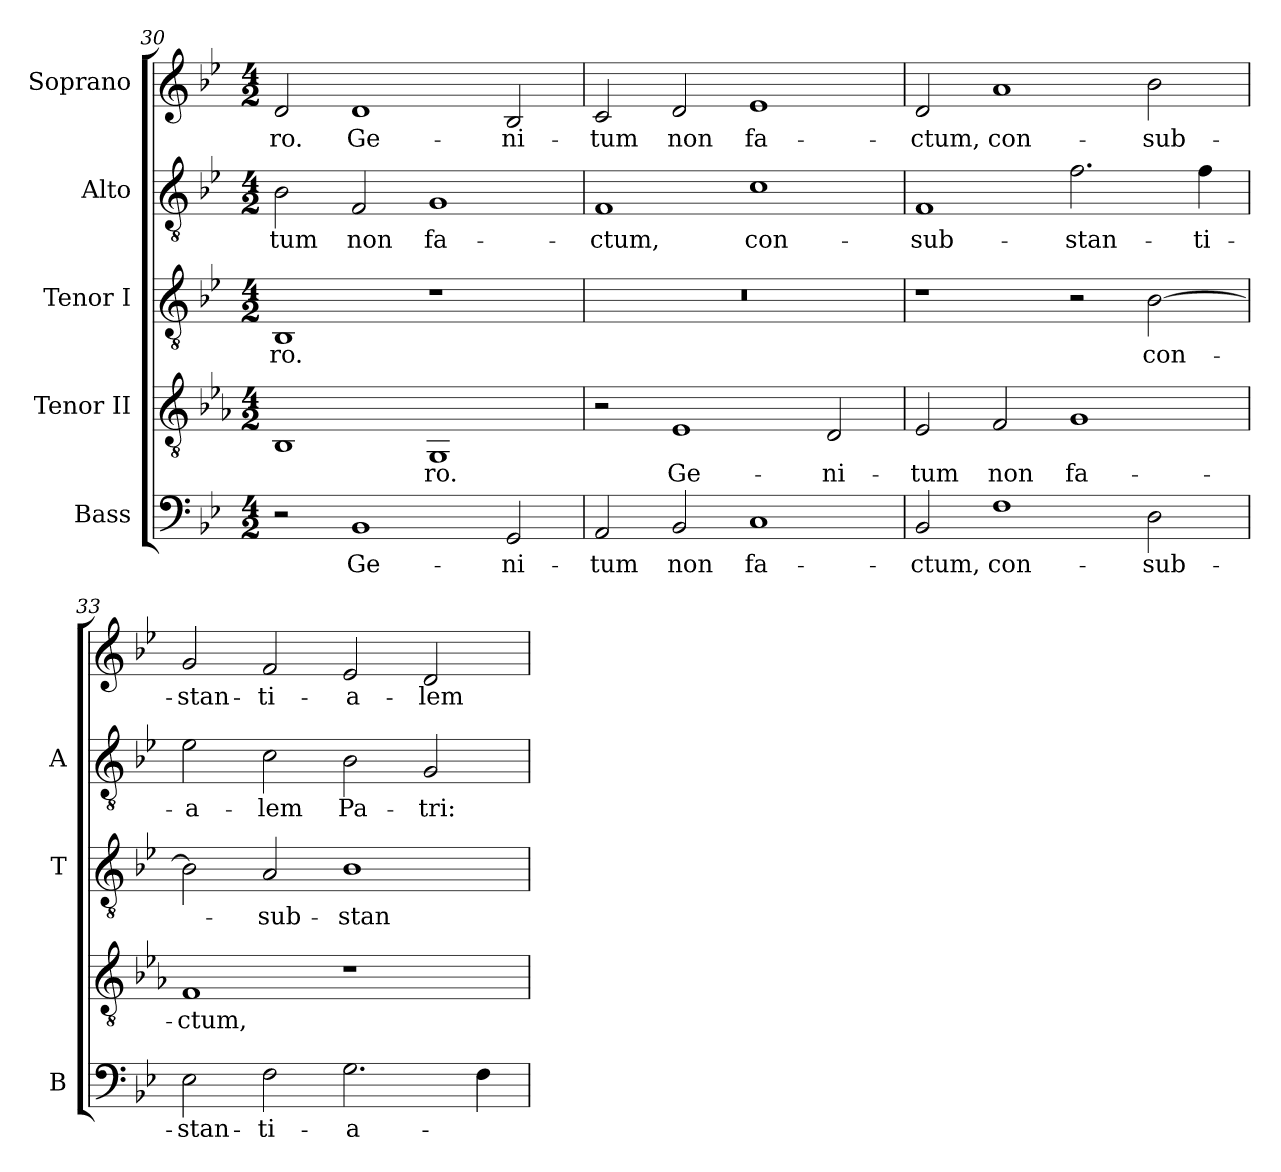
**kern	**text	**kern	**text	**kern	**text	**kern	**text	**kern	**text
*part5	*part5	*part4	*part4	*part3	*part3	*part2	*part2	*part1	*part1
*staff5	*staff5	*staff4	*staff4	*staff3	*staff3	*staff2	*staff2	*staff1	*staff1
*I"Bass	*	*I"Tenor II	*	*I"Tenor I	*	*I"Alto	*	*I"Soprano	*
*I'B	*	*	*	*I'T	*	*I'A	*	*	*
!!LO:PB:g=z
*clefF4	*	*clefGv2	*	*clefGv2	*	*clefGv2	*	*clefG2	*
*	*	*ITrd-4c-7	*	*	*	*	*	*	*
*k[b-e-]	*	*k[b-e-]	*	*k[b-e-]	*	*k[b-e-]	*	*k[b-e-]	*
*B-:	*	*B-:	*	*B-:	*	*B-:	*	*B-:	*
*M4/2	*	*M4/2	*	*M4/2	*	*M4/2	*	*M4/2	*
=30	=30	=30	=30	=30	=30	=30	=30	=30	=30
!	!	!	!	!	!LO:LY:b:color=#000000	!	!	!	!
!	!	!	!	!	!	!	!LO:LY:b:color=#000000	!	!
!	!	!	!	!	!	!	!	!	!LO:LY:b:color=#000000
2r	.	1Fi	.	1BB-i	-ro.	2B-i\	-tum	2di/	-ro.
!	!LO:LY:b:color=#000000	!	!	!	!	!	!	!	!
!	!	!	!	!	!	!	!LO:LY:b:color=#000000	!	!
!	!	!	!	!	!	!	!	!	!LO:LY:b:color=#000000
1BB-i	Ge-	.	.	.	.	2Fi/	non	1di	Ge-
!	!	!	!LO:LY:b:color=#000000	!	!	!	!	!	!
!	!	!	!	!	!	!	!LO:LY:b:color=#000000	!	!
.	.	1Di	-ro.	1r	.	1Gi	fa-	.	.
!	!LO:LY:b:color=#000000	!	!	!	!	!	!	!	!
!	!	!	!	!	!	!	!	!	!LO:LY:b:color=#000000
2GGi/	-ni-	.	.	.	.	.	.	2B-i/	-ni-
=31	=31	=31	=31	=31	=31	=31	=31	=31	=31
!	!LO:LY:b:color=#000000	!	!	!LO:N:vis=1	!	!	!	!	!
!	!	!	!	!	!	!	!LO:LY:b:color=#000000	!	!
!	!	!	!	!	!	!	!	!	!LO:LY:b:color=#000000
2AAi/	-tum	2r	.	0r	.	1Fi	-ctum,	2ci/	-tum
!	!LO:LY:b:color=#000000	!	!	!	!	!	!	!	!
!	!	!	!LO:LY:b:color=#000000	!	!	!	!	!	!
!	!	!	!	!	!	!	!	!	!LO:LY:b:color=#000000
2BB-i/	non	1B-i	Ge-	.	.	.	.	2di/	non
!	!LO:LY:b:color=#000000	!	!	!	!	!	!	!	!
!	!	!	!	!	!	!	!LO:LY:b:color=#000000	!	!
!	!	!	!	!	!	!	!	!	!LO:LY:b:color=#000000
1Ci	fa-	.	.	.	.	1ci	con-	1e-i	fa-
!	!	!	!LO:LY:b:color=#000000	!	!	!	!	!	!
.	.	2Ai/	-ni-	.	.	.	.	.	.
=32	=32	=32	=32	=32	=32	=32	=32	=32	=32
!	!LO:LY:b:color=#000000	!	!	!	!	!	!	!	!
!	!	!	!LO:LY:b:color=#000000	!	!	!	!	!	!
!	!	!	!	!	!	!	!LO:LY:b:color=#000000	!	!
!	!	!	!	!	!	!	!	!	!LO:LY:b:color=#000000
2BB-i/	-ctum,	2B-i/	-tum	1r	.	1Fi	-sub-	2di/	-ctum,
!	!LO:LY:b:color=#000000	!	!	!	!	!	!	!	!
!	!	!	!LO:LY:b:color=#000000	!	!	!	!	!	!
!	!	!	!	!	!	!	!	!	!LO:LY:b:color=#000000
1Fi	con-	2ci/	non	.	.	.	.	1ai	con-
!	!	!	!LO:LY:b:color=#000000	!	!	!	!	!	!
!	!	!	!	!	!	!	!LO:LY:b:color=#000000	!	!
.	.	1di	fa-	2r	.	2.fi\	-stan-	.	.
!	!LO:LY:b:color=#000000	!	!	!	!	!	!	!	!
!	!	!	!	!	!LO:LY:b:color=#000000	!	!	!	!
!	!	!	!	!	!	!	!	!	!LO:LY:b:color=#000000
2Di\	-sub-	.	.	[>2B-i\	con-	.	.	2b-i\	-sub-
!	!	!	!	!	!	!	!LO:LY:b:color=#000000	!	!
.	.	.	.	.	.	4fi\	-ti-	.	.
=33	=33	=33	=33	=33	=33	=33	=33	=33	=33
!	!LO:LY:b:color=#000000	!	!	!	!	!	!	!	!
!	!	!	!LO:LY:b:color=#000000	!	!	!	!	!	!
!	!	!	!	!	!	!	!LO:LY:b:color=#000000	!	!
!	!	!	!	!	!	!	!	!	!LO:LY:b:color=#000000
2E-i\	-stan-	1ci	-ctum,	2B-i\]	.	2e-i\	-a-	2gi/	-stan-
!	!LO:LY:b:color=#000000	!	!	!	!	!	!	!	!
!	!	!	!	!	!LO:LY:b:color=#000000	!	!	!	!
!	!	!	!	!	!	!	!LO:LY:b:color=#000000	!	!
!	!	!	!	!	!	!	!	!	!LO:LY:b:color=#000000
2Fi\	-ti-	.	.	2Ai/	-sub-	2ci\	-lem	2fi/	-ti-
!	!LO:LY:b:color=#000000	!	!	!	!	!	!	!	!
!	!	!	!	!	!LO:LY:b:color=#000000	!	!	!	!
!	!	!	!	!	!	!	!LO:LY:b:color=#000000	!	!
!	!	!	!	!	!	!	!	!	!LO:LY:b:color=#000000
2.Gi\	-a-	1r	.	1B-i	-stan-	2B-i\	Pa-	2e-i/	-a-
!	!	!	!	!	!	!	!LO:LY:b:color=#000000	!	!
!	!	!	!	!	!	!	!	!	!LO:LY:b:color=#000000
.	.	.	.	.	.	2Gi/	-tri:	2di/	-lem
4Fi\	.	.	.	.	.	.	.	.	.
=	=	=	=	=	=	=	=	=	=
*-	*-	*-	*-	*-	*-	*-	*-	*-	*-
